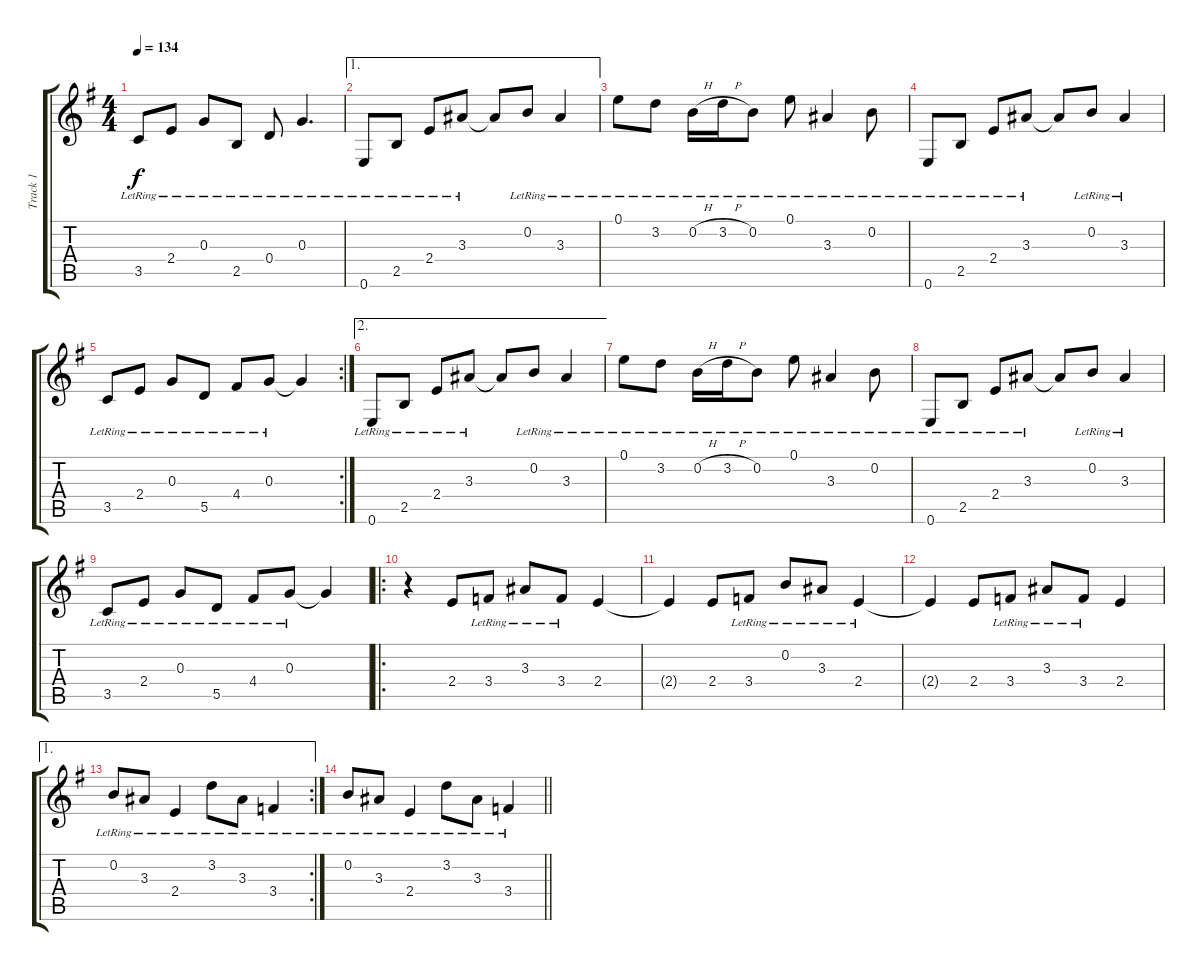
\track ("Track 1" "Track 1") {instrument electricguitarclean}
\staff {score tabs}
\tuning (E4 B3 G3 D3 A2 E2) {hide}
\ts (4 4)
\tempo 134
\clef g2
\ks g
3.5{lr}.8{dy f} 2.4{lr}.8 0.3{lr}.8 2.5{lr}.8 0.4{lr}.8 0.3{lr}.4{d} |
\ae 1
0.6{lr}.8 2.5{lr}.8 2.4{lr}.8 3.3{lr}.8 3.3{t}.8 0.2{lr}.8 3.3{lr}.4 |
0.1{lr}.8 3.2{lr}.8 0.2{h lr}.16 3.2{h lr}.16 0.2{lr}.8 0.1{lr}.8 3.3{lr}.4 0.2{lr}.8 |
0.6{lr}.8 2.5{lr}.8 2.4{lr}.8 3.3{lr}.8 3.3{t}.8 0.2{lr}.8 3.3{lr}.4 |
\rc 2
3.5{lr}.8 2.4{lr}.8 0.3{lr}.8 5.5{lr}.8 4.4{lr}.8 0.3{lr}.8 0.3{t}.4 |
\ae 2
0.6{lr}.8 2.5{lr}.8 2.4{lr}.8 3.3{lr}.8 3.3{t}.8 0.2{lr}.8 3.3{lr}.4 |
0.1{lr}.8 3.2{lr}.8 0.2{h lr}.16 3.2{h lr}.16 0.2{lr}.8 0.1{lr}.8 3.3{lr}.4 0.2{lr}.8 |
0.6{lr}.8 2.5{lr}.8 2.4{lr}.8 3.3{lr}.8 3.3{t}.8 0.2{lr}.8 3.3{lr}.4 |
3.5{lr}.8 2.4{lr}.8 0.3{lr}.8 5.5{lr}.8 4.4{lr}.8 0.3{lr}.8 0.3{t}.4 |
\ro
r.4 2.4.8 3.4{lr}.8 3.3{lr}.8 3.4{lr}.8 2.4.4 |
2.4{t}.4 2.4.8 3.4{lr}.8 0.2{lr}.8 3.3{lr}.8 2.4{lr}.4 |
2.4{t}.4 2.4.8 3.4{lr}.8 3.3{lr}.8 3.4{lr}.8 2.4.4 |
\ae 1
\rc 2
0.2{lr}.8 3.3{lr}.8 2.4{lr}.4 3.2{lr}.8 3.3{lr}.8 3.4{lr}.4 |
\barLineRight lightlight
0.2{lr}.8 3.3{lr}.8 2.4{lr}.4 3.2{lr}.8 3.3{lr}.8 3.4{lr}.4
